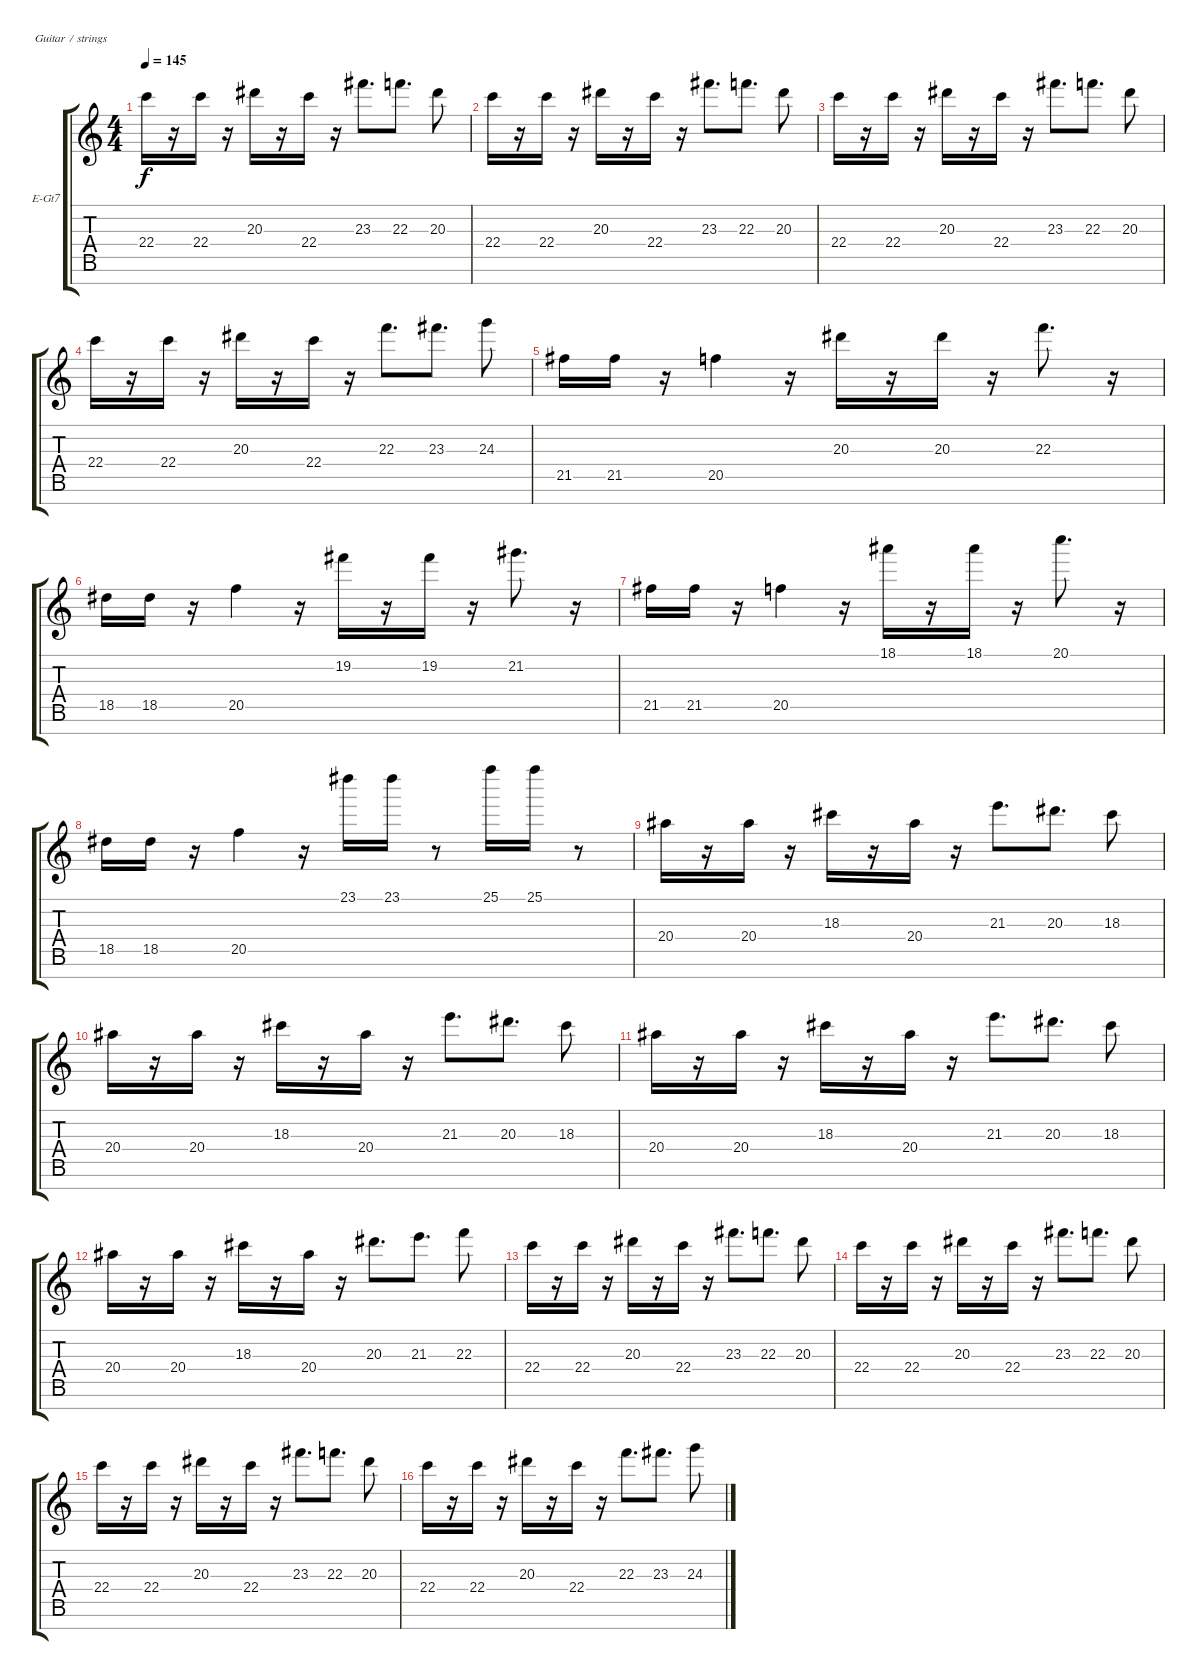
\defaultSystemsLayout 4
\bracketExtendMode groupsimilarinstruments
\firstSystemTrackNameOrientation horizontal
\otherSystemsTrackNameOrientation horizontal
\track ("Electric Guitar" "E-Gt7") {instrument overdrivenguitar}
\staff {score tabs}
\tuning (E4 B3 G3 D3 A2 E2 B1)
\ts (4 4)
\tempo 145
\clef g2
\ks c
22.4.16{dy f} r.16 22.4.16 r.16 20.3.16 r.16 22.4.16 r.16 23.3.8{d} 22.3.8{d} 20.3.8 |
22.4.16 r.16 22.4.16 r.16 20.3.16 r.16 22.4.16 r.16 23.3.8{d} 22.3.8{d} 20.3.8 |
22.4.16 r.16 22.4.16 r.16 20.3.16 r.16 22.4.16 r.16 23.3.8{d} 22.3.8{d} 20.3.8 |
22.4.16 r.16 22.4.16 r.16 20.3.16 r.16 22.4.16 r.16 22.3.8{d} 23.3.8{d} 24.3.8 |
21.5.16 21.5.16 r.16 20.5.4 r.16 20.3.16 r.16 20.3.16 r.16 22.3.8{d} r.16 |
18.5.16 18.5.16 r.16 20.5.4 r.16 19.2.16 r.16 19.2.16 r.16 21.2.8{d} r.16 |
21.5.16 21.5.16 r.16 20.5.4 r.16 18.1.16 r.16 18.1.16 r.16 20.1.8{d} r.16 |
18.5.16 18.5.16 r.16 20.5.4 r.16 23.1.16 23.1.16 r.8 25.1.16 25.1.16 r.8 |
20.4.16 r.16 20.4.16 r.16 18.3.16 r.16 20.4.16 r.16 21.3.8{d} 20.3.8{d} 18.3.8 |
20.4.16 r.16 20.4.16 r.16 18.3.16 r.16 20.4.16 r.16 21.3.8{d} 20.3.8{d} 18.3.8 |
20.4.16 r.16 20.4.16 r.16 18.3.16 r.16 20.4.16 r.16 21.3.8{d} 20.3.8{d} 18.3.8 |
20.4.16 r.16 20.4.16 r.16 18.3.16 r.16 20.4.16 r.16 20.3.8{d} 21.3.8{d} 22.3.8 |
22.4.16 r.16 22.4.16 r.16 20.3.16 r.16 22.4.16 r.16 23.3.8{d} 22.3.8{d} 20.3.8 |
22.4.16 r.16 22.4.16 r.16 20.3.16 r.16 22.4.16 r.16 23.3.8{d} 22.3.8{d} 20.3.8 |
22.4.16 r.16 22.4.16 r.16 20.3.16 r.16 22.4.16 r.16 23.3.8{d} 22.3.8{d} 20.3.8 |
22.4.16 r.16 22.4.16 r.16 20.3.16 r.16 22.4.16 r.16 22.3.8{d} 23.3.8{d} 24.3.8
